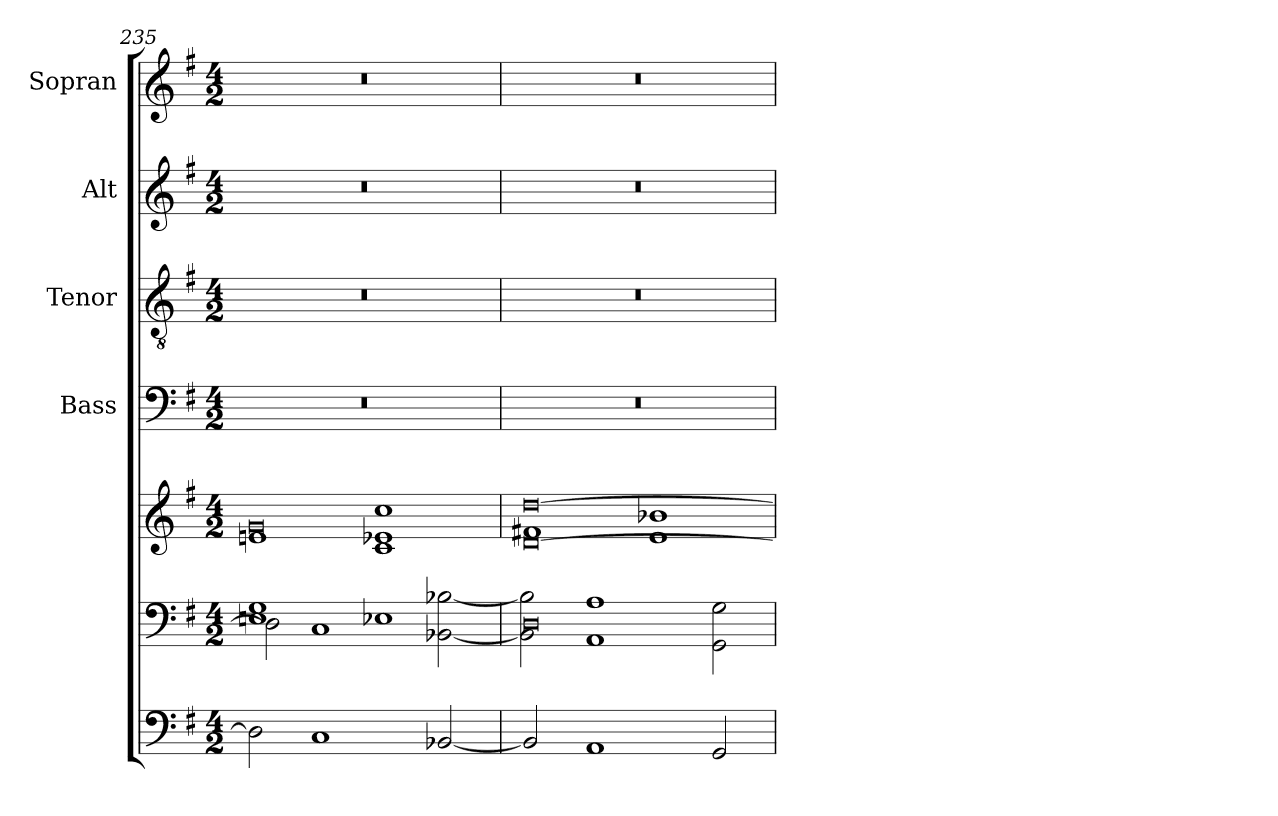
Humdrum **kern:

**kern	**kern	**kern	**kern	**kern	**kern	**kern
*part6	*part5	*part5	*part4	*part3	*part2	*part1
*staff7	*staff6	*staff5	*staff4	*staff3	*staff2	*staff1
*	*	*	*I"Bass	*I"Tenor	*I"Alt	*I"Sopran
*	*	*	*I'B.	*I'T.	*I'A.	*I'S.
*clefF4	*clefF4	*clefG2	*clefF4	*clefGv2	*clefG2	*clefG2
*k[f#]	*k[f#]	*k[f#]	*k[f#]	*k[f#]	*k[f#]	*k[f#]
*G:	*G:	*G:	*G:	*G:	*G:	*G:
*M4/2	*M4/2	*M4/2	*M4/2	*M4/2	*M4/2	*M4/2
=235	=235	=235	=235	=235	=235	=235
*	*^	*^	*	*	*	*
2D-\]	1En 1G	2D-\]	0g	1en	0r	0r	0r	0r
1C	.	1C	.	.	.	.	.	.
.	1E-X	.	.	1c 1e-X 1cc	.	.	.	.
[2BB-X/	.	[<2BB-X\ [>2B-X\	.	.	.	.	.	.
=236	=236	=236	=236	=236	=236	=236	=236	=236
2BB-/]	0D	2BB-\] 2B-\]	[<0d [>0dd	1f#X	0r	0r	0r	0r
1AA	.	1AA 1A	.	.	.	.	.	.
.	.	.	.	1e 1b-X	.	.	.	.
2GG/	.	2GG\ 2G\	.	.	.	.	.	.
*	*v	*v	*	*	*	*	*	*
*	*	*v	*v	*	*	*	*
=	=	=	=	=	=	=
*-	*-	*-	*-	*-	*-	*-
